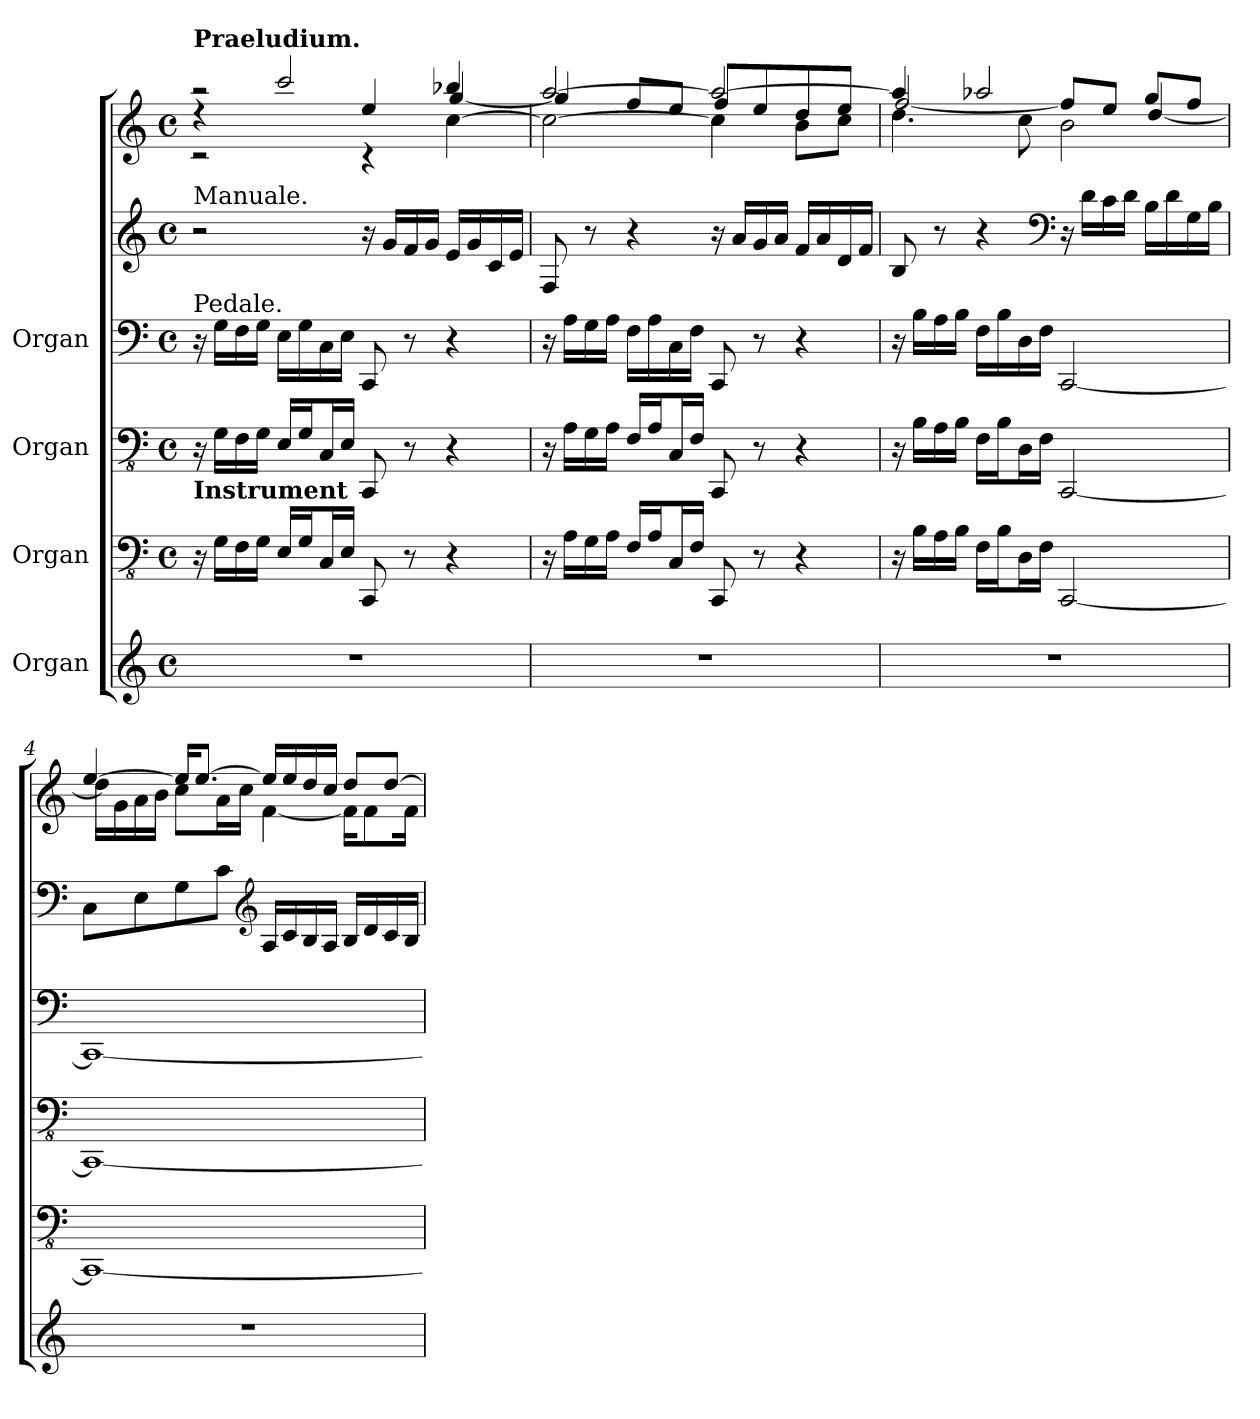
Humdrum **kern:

**kern	**kern	**kern	**kern	**kern	**kern
*part4	*part3	*part2	*part1	*part1	*part1
*staff6	*staff5	*staff4	*staff3	*staff2	*staff1
*I"Organ	*I"Organ	*I"Organ	*I"Organ	*	*
*clefG2	*clefFv4	*clefFv4	*clefF4	*clefG2	*clefG2
*k[]	*k[]	*k[]	*k[]	*k[]	*k[]
*M4/4	*M4/4	*M4/4	*M4/4	*M4/4	*M4/4
*met(c)	*met(c)	*met(c)	*met(c)	*met(c)	*met(c)
=1	=1	=1	=1	=1	=1
*	*	*	*	*	*^
*	*	*	*	*	*	*^
!	!	!	!	!	!LO:TX:a:B:t=Praeludium.	!	!
!	!	!	!	!LO:TX:a:t=Manuale.	!	!	!
!	!	!	!LO:TX:a:t=Pedale.	!	!	!	!
!	!LO:TX:a:B:t=Instrument	!	!	!	!	!	!
1r	16r	16r	16r	2r	4rdd	2raa	2rc
.	16GG\LL	16GG\LL	16G\LL	.	.	.	.
.	16FF\	16FF\	16F\	.	.	.	.
.	16GG\JJ	16GG\JJ	16G\JJ	.	.	.	.
.	16EE/LL	16EE/LL	16E\LL	.	2ccc/	.	.
.	16GG/J	16GG/J	16G\	.	.	.	.
.	16CC/L	16CC/L	16C\	.	.	.	.
.	16EE/JJ	16EE/JJ	16E\JJ	.	.	.	.
.	8CCC/	8CCC/	8CC/	16r	.	4ee/	4rc
.	.	.	.	16g/LL	.	.	.
.	8r	8r	8r	16f/	.	.	.
.	.	.	.	16g/JJ	.	.	.
.	4r	4r	4r	16e/LL	4bb-X/	[4gg/	[4cc\
.	.	.	.	16g/	.	.	.
.	.	.	.	16c/	.	.	.
.	.	.	.	16e/JJ	.	.	.
=2	=2	=2	=2	=2	=2	=2	=2
1r	16r	16r	16r	8F/	[2aa/	4gg/]	2cc\_
.	16AA\LL	16AA\LL	16A\LL	.	.	.	.
.	16GG\	16GG\	16G\	8r	.	.	.
.	16AA\JJ	16AA\JJ	16A\JJ	.	.	.	.
.	16FF/LL	16FF/LL	16F\LL	4r	.	8ff/L	.
.	16AA/J	16AA/J	16A\	.	.	.	.
.	16CC/L	16CC/L	16C\	.	.	8ee/J	.
.	16FF/JJ	16FF/JJ	16F\JJ	.	.	.	.
.	8CCC/	8CCC/	8CC/	16r	2aa/_	8ff/L	4cc\]
.	.	.	.	16a/LL	.	.	.
.	8r	8r	8r	16g/	.	8ee/	.
.	.	.	.	16a/JJ	.	.	.
.	4r	4r	4r	16f/LL	.	8dd/	8b\L
.	.	.	.	16a/	.	.	.
.	.	.	.	16d/	.	8ee/J	8cc\J
.	.	.	.	16f/JJ	.	.	.
=3	=3	=3	=3	=3	=3	=3	=3
1r	16r	16r	16r	8B/	4aa/]	[2ff/	4.dd\
.	16BB\LL	16BB\LL	16B\LL	.	.	.	.
.	16AA\	16AA\	16A\	8r	.	.	.
.	16BB\JJ	16BB\JJ	16B\JJ	.	.	.	.
.	16FF\LL	16FF\LL	16F\LL	4r	2aa-X/	.	.
.	16BB\J	16BB\J	16B\	.	.	.	.
.	16DD\L	16DD\L	16D\	.	.	.	8cc\
.	16FF\JJ	16FF\JJ	16F\JJ	.	.	.	.
*	*	*	*	*clefF4	*	*	*
.	[2CCC/	[2CCC/	[2CC/	16r	.	8ff/L]	2b\
.	.	.	.	16d\LL	.	.	.
.	.	.	.	16c\	.	8ee/J	.
.	.	.	.	16d\JJ	.	.	.
.	.	.	.	16B\LL	8gg/L	[4dd/	.
.	.	.	.	16d\	.	.	.
.	.	.	.	16G\	8ff/J	.	.
.	.	.	.	16B\JJ	.	.	.
*	*	*	*	*	*	*v	*v
!!LO:LB:g=z
=4	=4	=4	=4	=4	=4	=4
1r	1CCC_	1CCC_	1CC_	8C\L	[4ee/	16dd\LL]
.	.	.	.	.	.	16g\
.	.	.	.	8E\	.	16a\
.	.	.	.	.	.	16b\JJ
.	.	.	.	8G\	16ee/KL]	8cc\L
.	.	.	.	.	[8.ee/J	.
.	.	.	.	8c\J	.	16a\L
.	.	.	.	.	.	16cc\JJ
*	*	*	*	*clefG2	*	*
.	.	.	.	16A/LL	16ee/LL]	[4f\
.	.	.	.	16c/	16ee/	.
.	.	.	.	16B/	16dd/	.
.	.	.	.	16A/JJ	16cc/JJ	.
.	.	.	.	16B/LL	8dd/L	16f\KL]
.	.	.	.	16d/	.	8f\
.	.	.	.	16c/	[8dd/J	.
.	.	.	.	16B/JJ	.	16f\Jk
*	*	*	*	*	*v	*v
=	=	=	=	=	=
*-	*-	*-	*-	*-	*-
